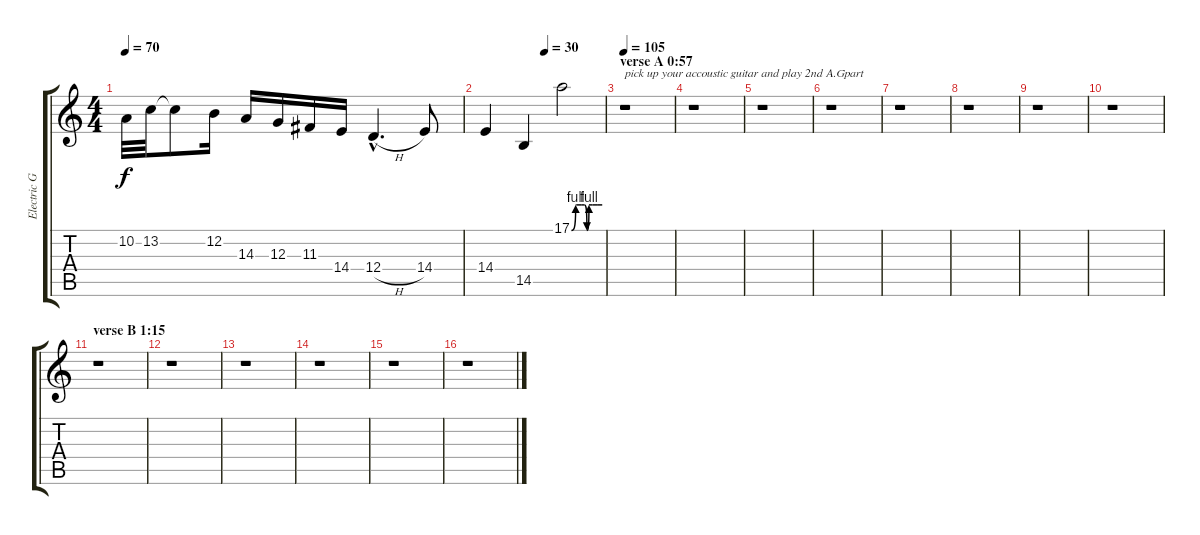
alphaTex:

\track ("Electric Guitar" "Electric G") {instrument lead1square}
\staff {score tabs}
\tuning (E4 B3 G3 D3 A2 E2) {hide}
\ts (4 4)
\tempo 70
\clef g2
\ks c
10.2.32{dy f} 13.2.32 13.2{t}.8 12.2.16 14.3.16 12.3.16 11.3.16 14.4.16 12.4{h hac}.4{d} 14.4.8 |
\tempo (30 0.5)
14.4.4 14.5.4 17.1{be (custom 0 0 8 4 10 4 20 4 25 4 30 0 34 4 41 4 50 4 60 4)}.2 |
\section ("" "verse A 0:57")
\tempo 105
r.1{txt "pick up your accoustic guitar and play 2nd A.Gpart"} |
r.1 |
r.1 |
r.1 |
r.1 |
r.1 |
r.1 |
r.1 |
\section ("" "verse B 1:15")
r.1 |
r.1 |
r.1 |
r.1 |
r.1 |
r.1
